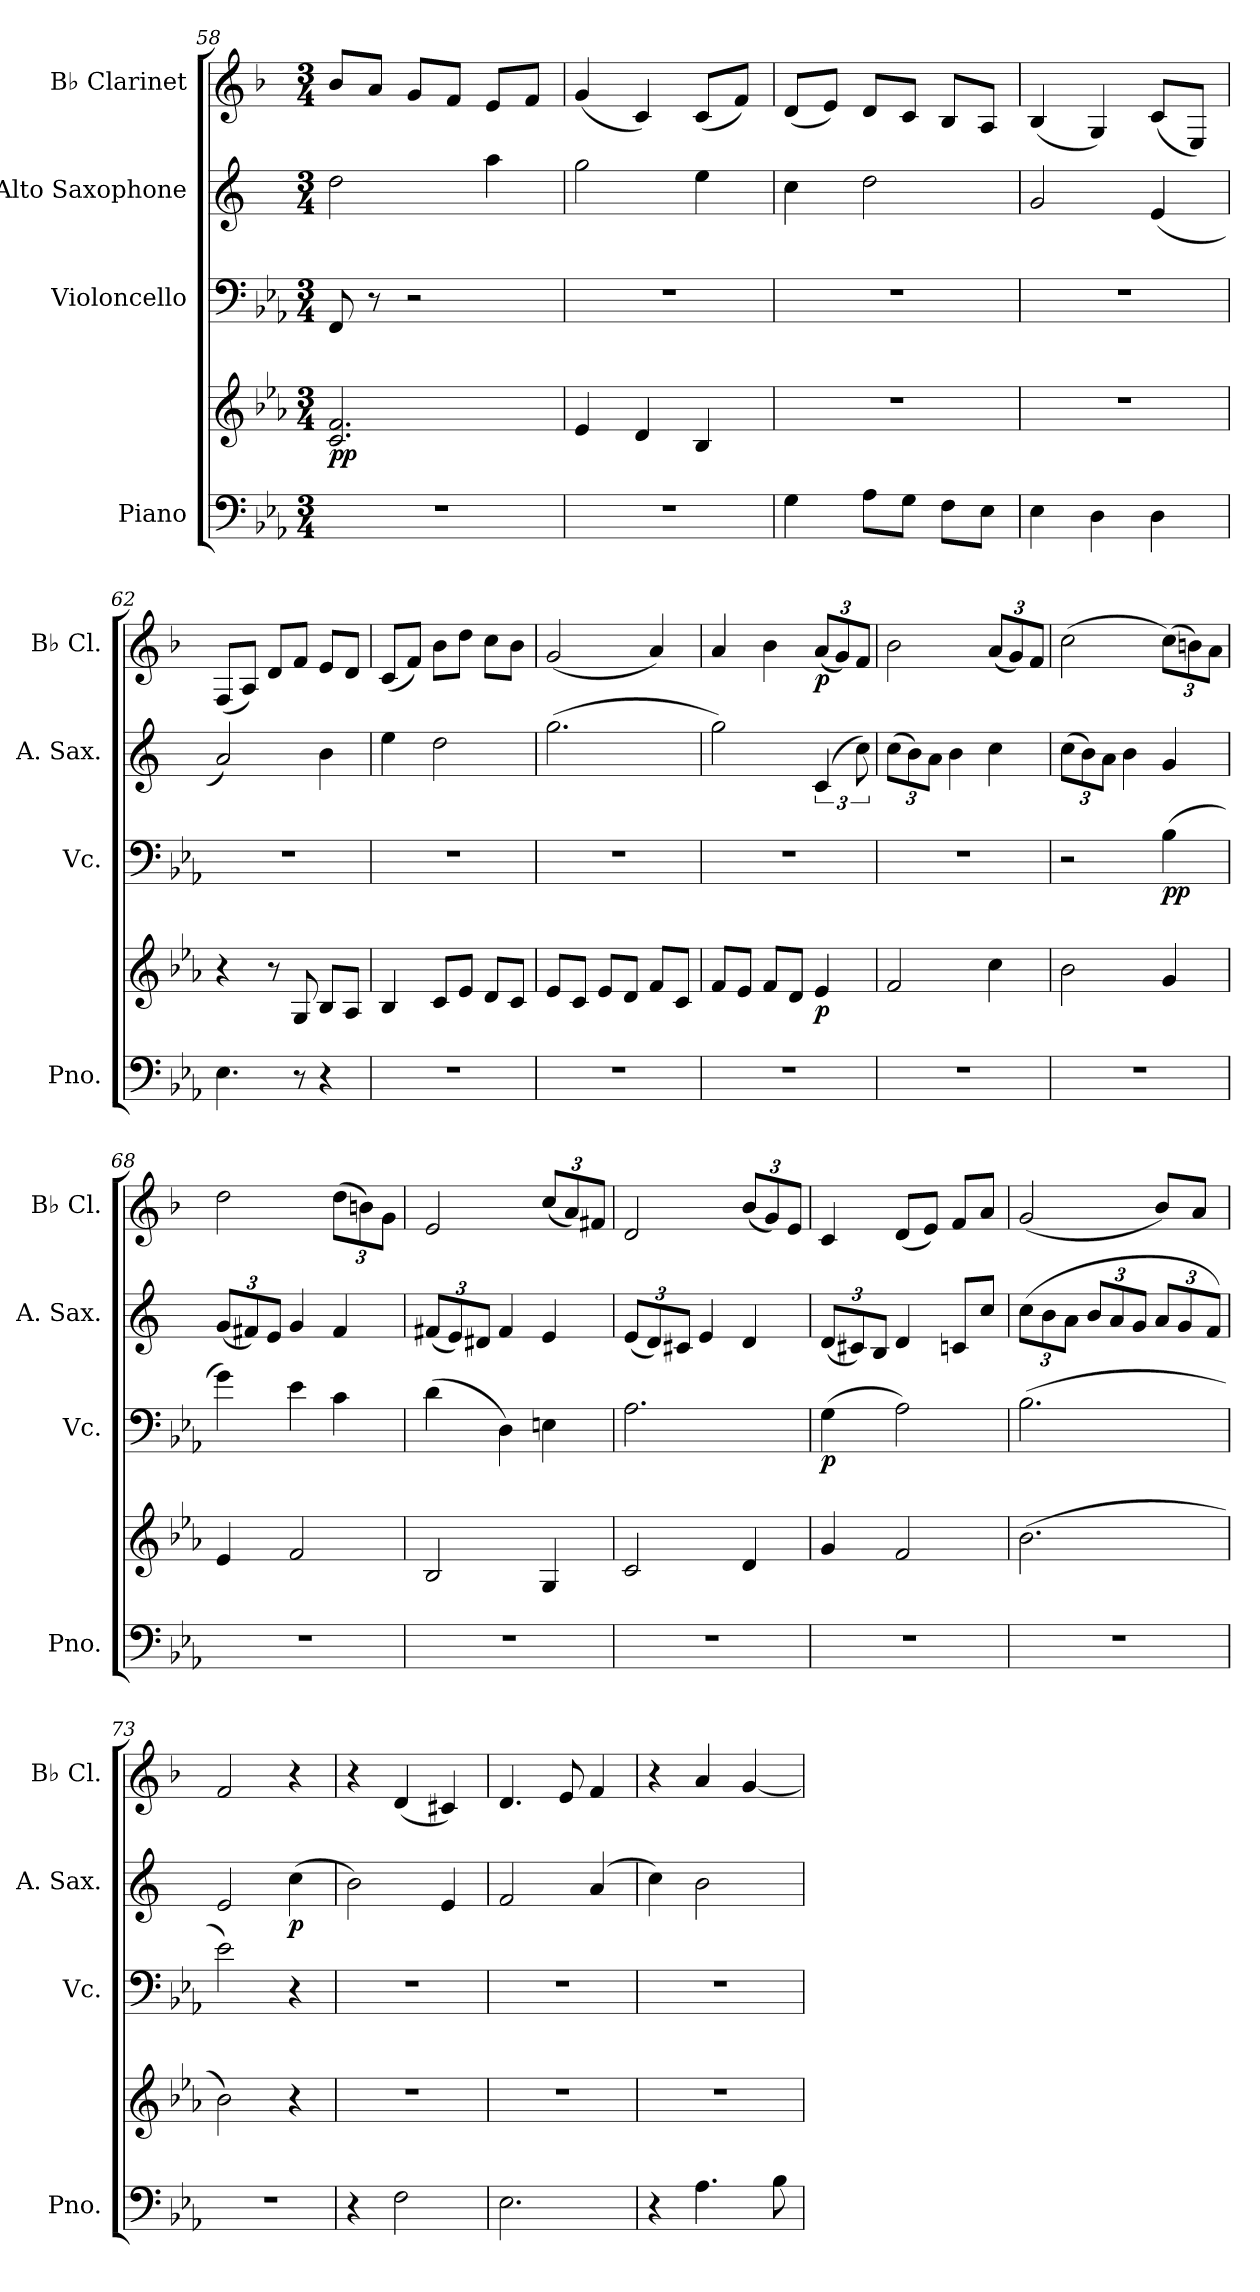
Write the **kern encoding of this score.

**kern	**kern	**dynam	**kern	**dynam	**kern	**dynam	**kern	**dynam
*part4	*part4	*part4	*part3	*part3	*part2	*part2	*part1	*part1
*staff5	*staff4	*staff4/5	*staff3	*staff3	*staff2	*staff2	*staff1	*staff1
*I"Piano	*	*	*I"Violoncello	*	*I"Alto Saxophone	*	*I"B♭ Clarinet	*
*I'Pno.	*	*	*I'Vc.	*	*I'A. Sax.	*	*I'B♭ Cl.	*
*clefF4	*clefG2	*	*clefF4	*	*clefG2	*	*clefG2	*
*	*	*	*	*	*ITrd5c9	*	*ITrd1c2	*
*k[b-e-a-]	*k[b-e-a-]	*	*k[b-e-a-]	*	*k[b-e-a-]	*	*k[b-e-a-]	*
*M3/4	*M3/4	*	*M3/4	*	*M3/4	*	*M3/4	*
=58	=58	=58	=58	=58	=58	=58	=58	=58
!	!	!LO:DY:b	!	!	!	!	!	!
2.r	2.c/ 2.f/	pp	8FF/	.	2f\	.	8a-/L	.
.	.	.	8r	.	.	.	8g/J	.
.	.	.	2r	.	.	.	8f/L	.
.	.	.	.	.	.	.	8e-/J	.
.	.	.	.	.	4cc\	.	8d/L	.
.	.	.	.	.	.	.	8e-/J	.
=59	=59	=59	=59	=59	=59	=59	=59	=59
2.r	4e-/	.	2.r	.	2b-\	.	(4f/	.
.	4d/	.	.	.	.	.	4B-/)	.
.	4B-/	.	.	.	4g\	.	(8B-/L	.
.	.	.	.	.	.	.	8e-/J)	.
=60	=60	=60	=60	=60	=60	=60	=60	=60
4G\	2.r	.	2.r	.	4e-\	.	(8c/L	.
.	.	.	.	.	.	.	8d/J)	.
8A-\L	.	.	.	.	2f\	.	8c/L	.
8G\J	.	.	.	.	.	.	8B-/J	.
8F\L	.	.	.	.	.	.	8A-/L	.
8E-\J	.	.	.	.	.	.	8G/J	.
=61	=61	=61	=61	=61	=61	=61	=61	=61
4E-\	2.r	.	2.r	.	2B-/	.	(4A-/	.
4D\	.	.	.	.	.	.	4F/)	.
4D\	.	.	.	.	(4G/	.	(8B-/L	.
.	.	.	.	.	.	.	8D/J)	.
!!LO:LB:g=z
=62	=62	=62	=62	=62	=62	=62	=62	=62
4.E-\	4r	.	2.r	.	2c/)	.	(8E-/L	.
.	.	.	.	.	.	.	8G/J)	.
.	8r	.	.	.	.	.	8c/L	.
8r	8G/	.	.	.	.	.	8e-/J	.
4r	8B-/L	.	.	.	4d\	.	8d/L	.
.	8A-/J	.	.	.	.	.	8c/J	.
=63	=63	=63	=63	=63	=63	=63	=63	=63
2.r	4B-/	.	2.r	.	4g\	.	(8B-/L	.
.	.	.	.	.	.	.	8e-/J)	.
.	8c/L	.	.	.	2f\	.	8a-\L	.
.	8e-/J	.	.	.	.	.	8cc\J	.
.	8d/L	.	.	.	.	.	8b-\L	.
.	8c/J	.	.	.	.	.	8a-\J	.
=64	=64	=64	=64	=64	=64	=64	=64	=64
2.r	8e-/L	.	2.r	.	(2.b-\	.	(2f/	.
.	8c/J	.	.	.	.	.	.	.
.	8e-/L	.	.	.	.	.	.	.
.	8d/J	.	.	.	.	.	.	.
.	8f/L	.	.	.	.	.	4g/)	.
.	8c/J	.	.	.	.	.	.	.
=65	=65	=65	=65	=65	=65	=65	=65	=65
2.r	8f/L	.	2.r	.	2b-\)	.	4g/	.
.	8e-/J	.	.	.	.	.	.	.
.	8f/L	.	.	.	.	.	4a-\	.
.	8d/J	.	.	.	.	.	.	.
*	*	*	*	*	*	*	*Xbrackettup	*
!	!	!LO:DY:b	!	!	!	!	!	!LO:DY:b
.	4e-/	p	.	.	(6E-/	.	(12g/L	p
.	.	.	.	.	.	.	12f/)	.
.	.	.	.	.	12e-\)	.	12e-/J	.
=66	=66	=66	=66	=66	=66	=66	=66	=66
*	*	*	*	*	*Xbrackettup	*	*	*
2.r	2f/	.	2.r	.	(12e-\L	.	2a-\	.
.	.	.	.	.	12d\)	.	.	.
.	.	.	.	.	12c\J	.	.	.
.	.	.	.	.	4d\	.	.	.
.	4cc\	.	.	.	4e-\	.	(12g/L	.
.	.	.	.	.	.	.	12f/)	.
.	.	.	.	.	.	.	12e-/J	.
!!LO:PB:g=z
=67	=67	=67	=67	=67	=67	=67	=67	=67
2.r	2b-\	.	2r	.	(12e-\L	.	(2b-\	.
.	.	.	.	.	12d\)	.	.	.
.	.	.	.	.	12c\J	.	.	.
.	.	.	.	.	4d\	.	.	.
!	!	!	!	!LO:DY:b	!	!	!	!
.	4g/	.	(4B-\	pp	4B-/	.	(12b-\L)	.
.	.	.	.	.	.	.	12an\)	.
.	.	.	.	.	.	.	12g\J	.
=68	=68	=68	=68	=68	=68	=68	=68	=68
2.r	4e-/	.	4g\)	.	(12B-/L	.	2cc\	.
.	.	.	.	.	12An/)	.	.	.
.	.	.	.	.	12G/J	.	.	.
.	2f/	.	4e-\	.	4B-/	.	.	.
.	.	.	4c\	.	4A/	.	(12cc\L	.
.	.	.	.	.	.	.	12an\)	.
.	.	.	.	.	.	.	12f\J	.
=69	=69	=69	=69	=69	=69	=69	=69	=69
2.r	2B-/	.	(4d\	.	(12An/L	.	2d/	.
.	.	.	.	.	12G/)	.	.	.
.	.	.	.	.	12F#X/J	.	.	.
.	.	.	4D\)	.	4A/	.	.	.
.	4G/	.	4En\	.	4G/	.	(12b-/L	.
.	.	.	.	.	.	.	12g/)	.
.	.	.	.	.	.	.	12en/J	.
=70	=70	=70	=70	=70	=70	=70	=70	=70
2.r	2c/	.	2.A-\	.	(12G/L	.	2c/	.
.	.	.	.	.	12F/)	.	.	.
.	.	.	.	.	12En/J	.	.	.
.	.	.	.	.	4G/	.	.	.
.	4d/	.	.	.	4F/	.	(12a-/L	.
.	.	.	.	.	.	.	12f/)	.
.	.	.	.	.	.	.	12d/J	.
!!LO:LB:g=z
=71	=71	=71	=71	=71	=71	=71	=71	=71
!	!	!	!	!LO:DY:b	!	!	!	!
2.r	4g/	.	(4G\	p	(12F/L	.	4B-/	.
.	.	.	.	.	12En/)	.	.	.
.	.	.	.	.	12D/J	.	.	.
.	2f/	.	2A-\)	.	4F/	.	(8c/L	.
.	.	.	.	.	.	.	8d/J)	.
.	.	.	.	.	8E-X/L	.	8e-/L	.
.	.	.	.	.	8e-/J	.	8g/J	.
=72	=72	=72	=72	=72	=72	=72	=72	=72
2.r	(2.b-\	.	(2.B-\	.	(12e-\L	.	(2f/	.
.	.	.	.	.	12d\	.	.	.
.	.	.	.	.	12c\J	.	.	.
.	.	.	.	.	12d/L	.	.	.
.	.	.	.	.	12c/	.	.	.
.	.	.	.	.	12B-/J	.	.	.
.	.	.	.	.	12c/L	.	8a-/L)	.
.	.	.	.	.	12B-/	.	.	.
.	.	.	.	.	.	.	8g/J	.
.	.	.	.	.	12A-/J)	.	.	.
=73	=73	=73	=73	=73	=73	=73	=73	=73
2.r	2b-\)	.	2e-\)	.	2G/	.	2e-/	.
!	!	!	!	!	!	!LO:DY:b	!	!
.	4r	.	4r	.	(4e-\	p	4r	.
=74	=74	=74	=74	=74	=74	=74	=74	=74
4r	2.r	.	2.r	.	2d\)	.	4r	.
2F\	.	.	.	.	.	.	(4c/	.
.	.	.	.	.	4G/	.	4Bn/)	.
=75	=75	=75	=75	=75	=75	=75	=75	=75
2.E-\	2.r	.	2.r	.	2A-/	.	4.c/	.
.	.	.	.	.	.	.	8d/	.
.	.	.	.	.	(4c/	.	4e-/	.
=76	=76	=76	=76	=76	=76	=76	=76	=76
4r	2.r	.	2.r	.	4e-\)	.	4r	.
4.A-\	.	.	.	.	2d\	.	4g/	.
.	.	.	.	.	.	.	[4f/	.
8B-\	.	.	.	.	.	.	.	.
=	=	=	=	=	=	=	=	=
*-	*-	*-	*-	*-	*-	*-	*-	*-
